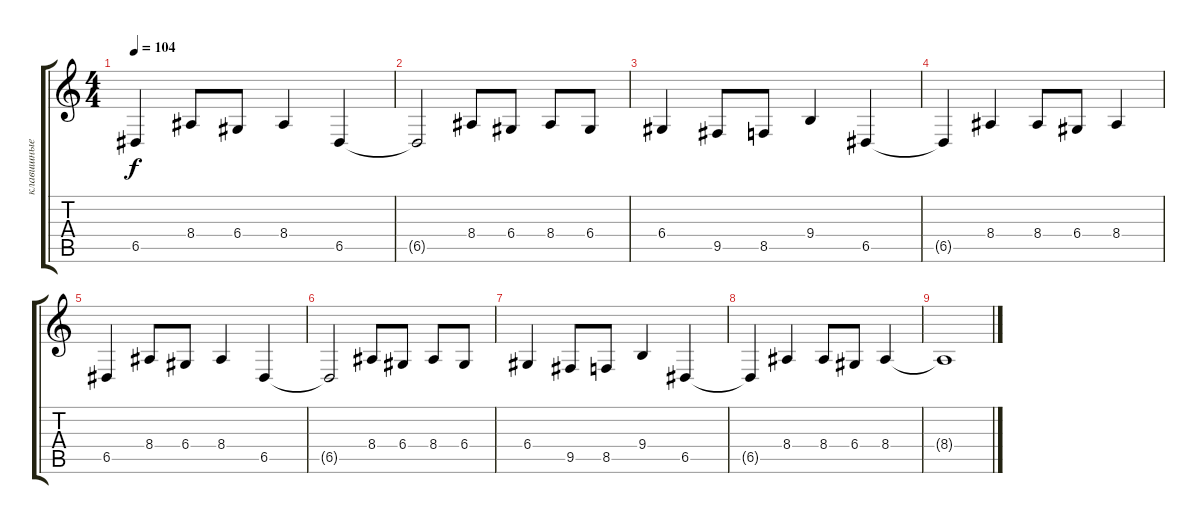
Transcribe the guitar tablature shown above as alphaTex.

\track ("клавишные" "клавишные") {instrument acousticgrandpiano}
\staff {score tabs}
\tuning (E4 B3 G3 D3 A2 E2) {hide}
\ts (4 4)
\tempo 104
\clef g2
\ks c
6.5.4{dy f} 8.4.8 6.4.8 8.4.4 6.5.4 |
6.5{t}.2 8.4.8 6.4.8 8.4.8 6.4.8 |
6.4.4 9.5.8 8.5.8 9.4.4 6.5.4 |
6.5{t}.4 8.4.4 8.4.8 6.4.8 8.4.4 |
6.5.4 8.4.8 6.4.8 8.4.4 6.5.4 |
6.5{t}.2 8.4.8 6.4.8 8.4.8 6.4.8 |
6.4.4 9.5.8 8.5.8 9.4.4 6.5.4 |
6.5{t}.4 8.4.4 8.4.8 6.4.8 8.4.4 |
8.4{t}.1
